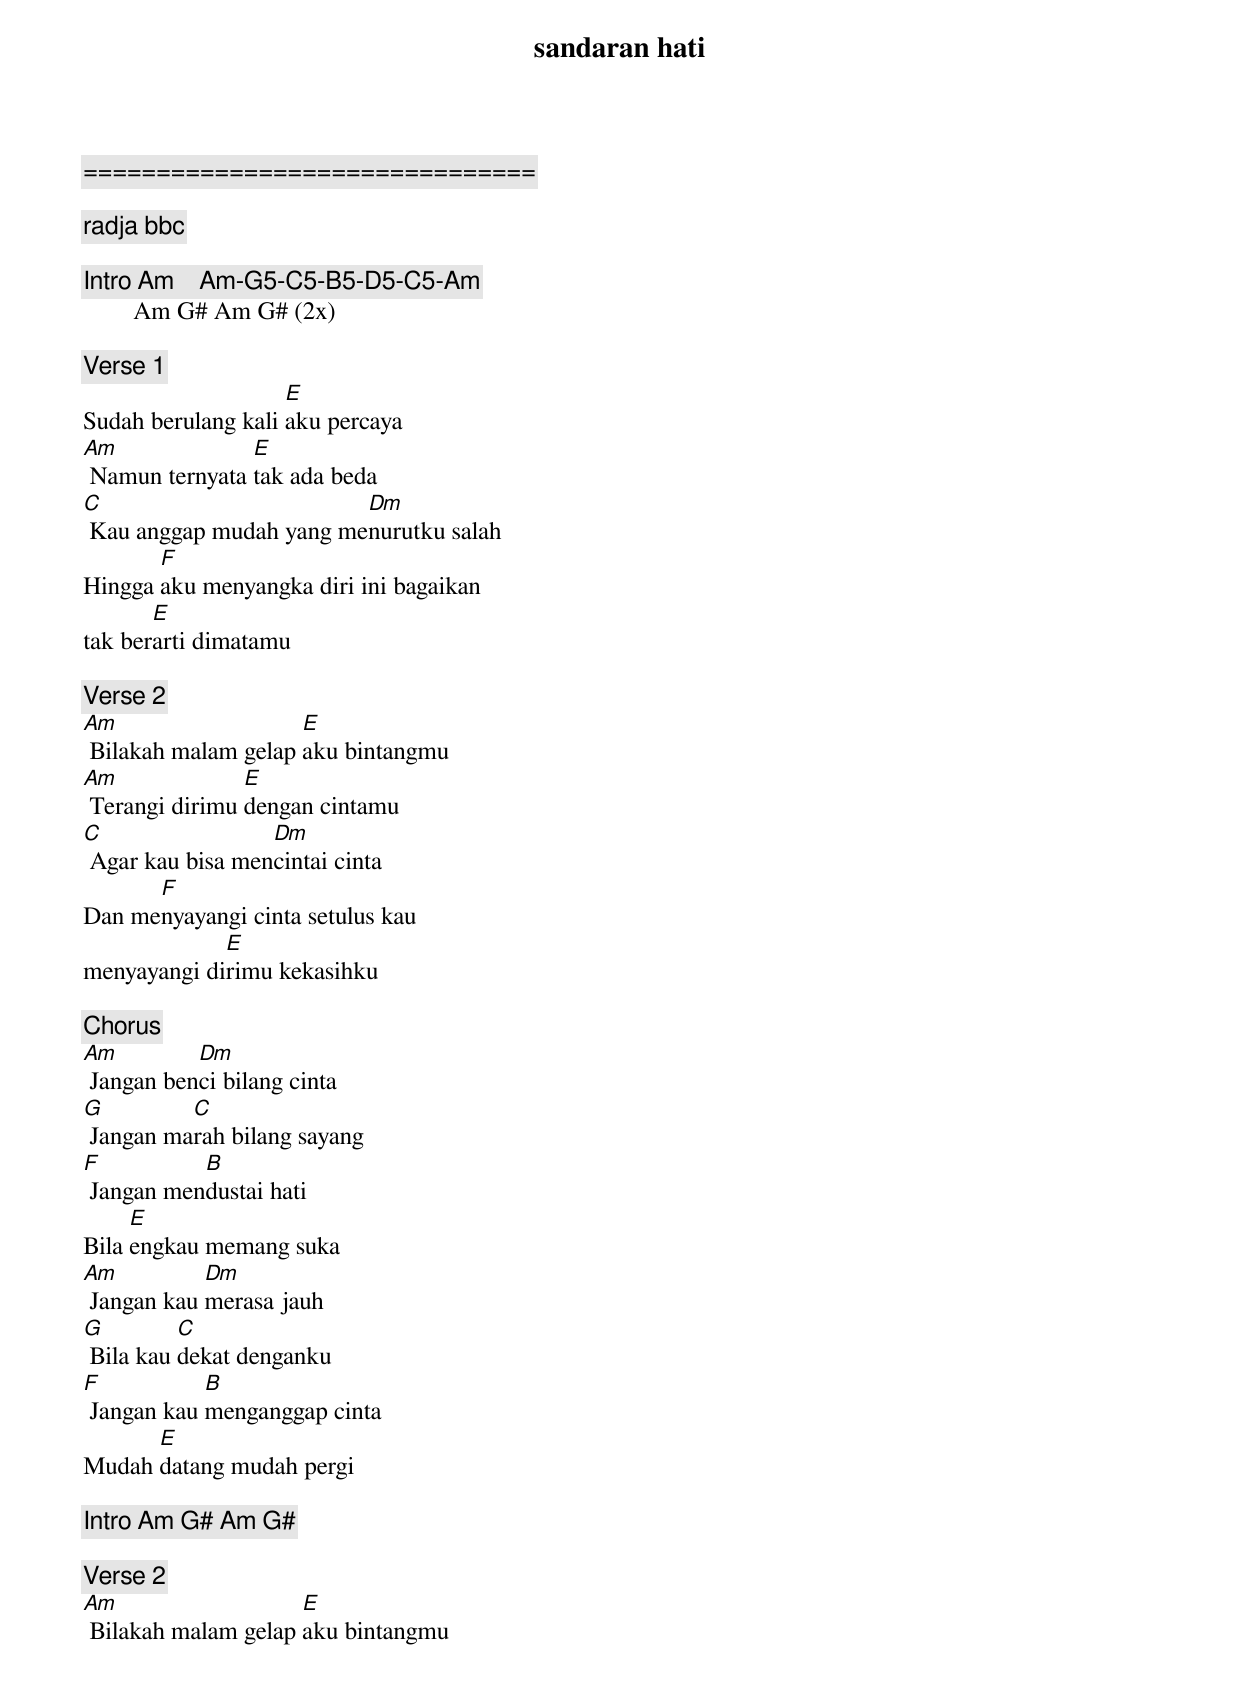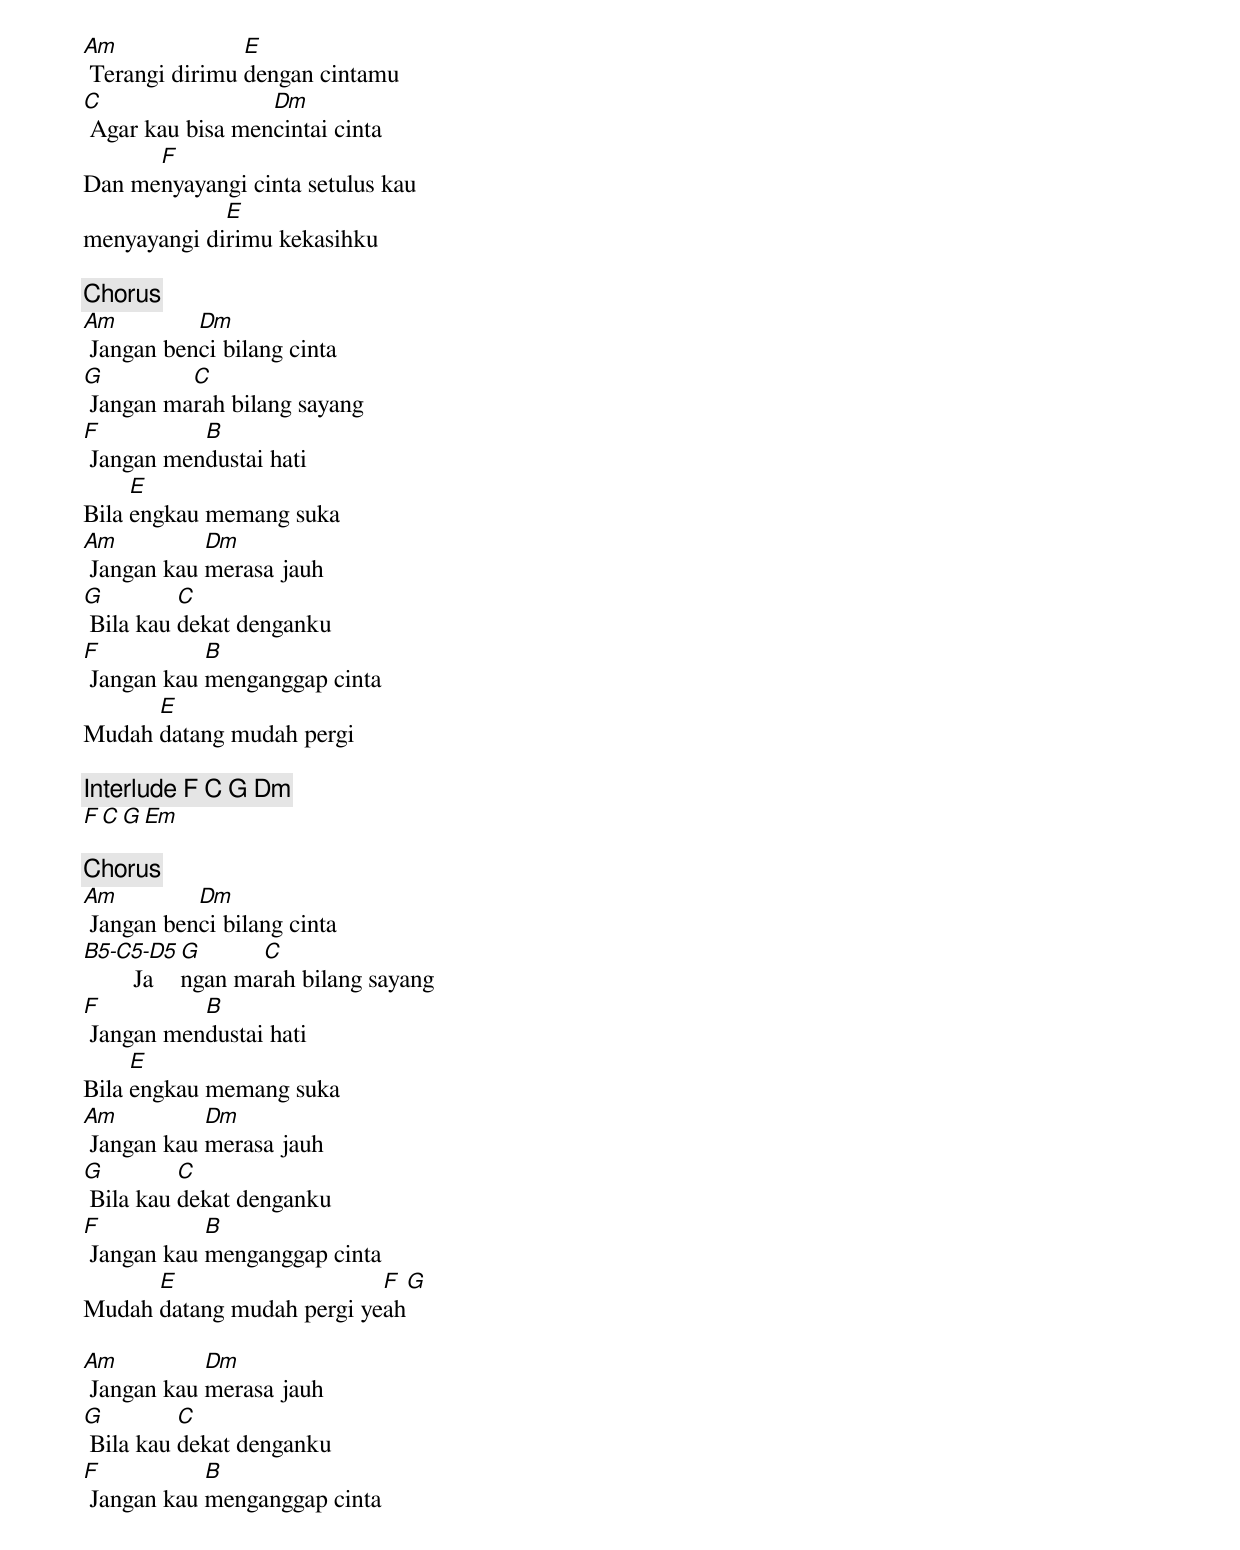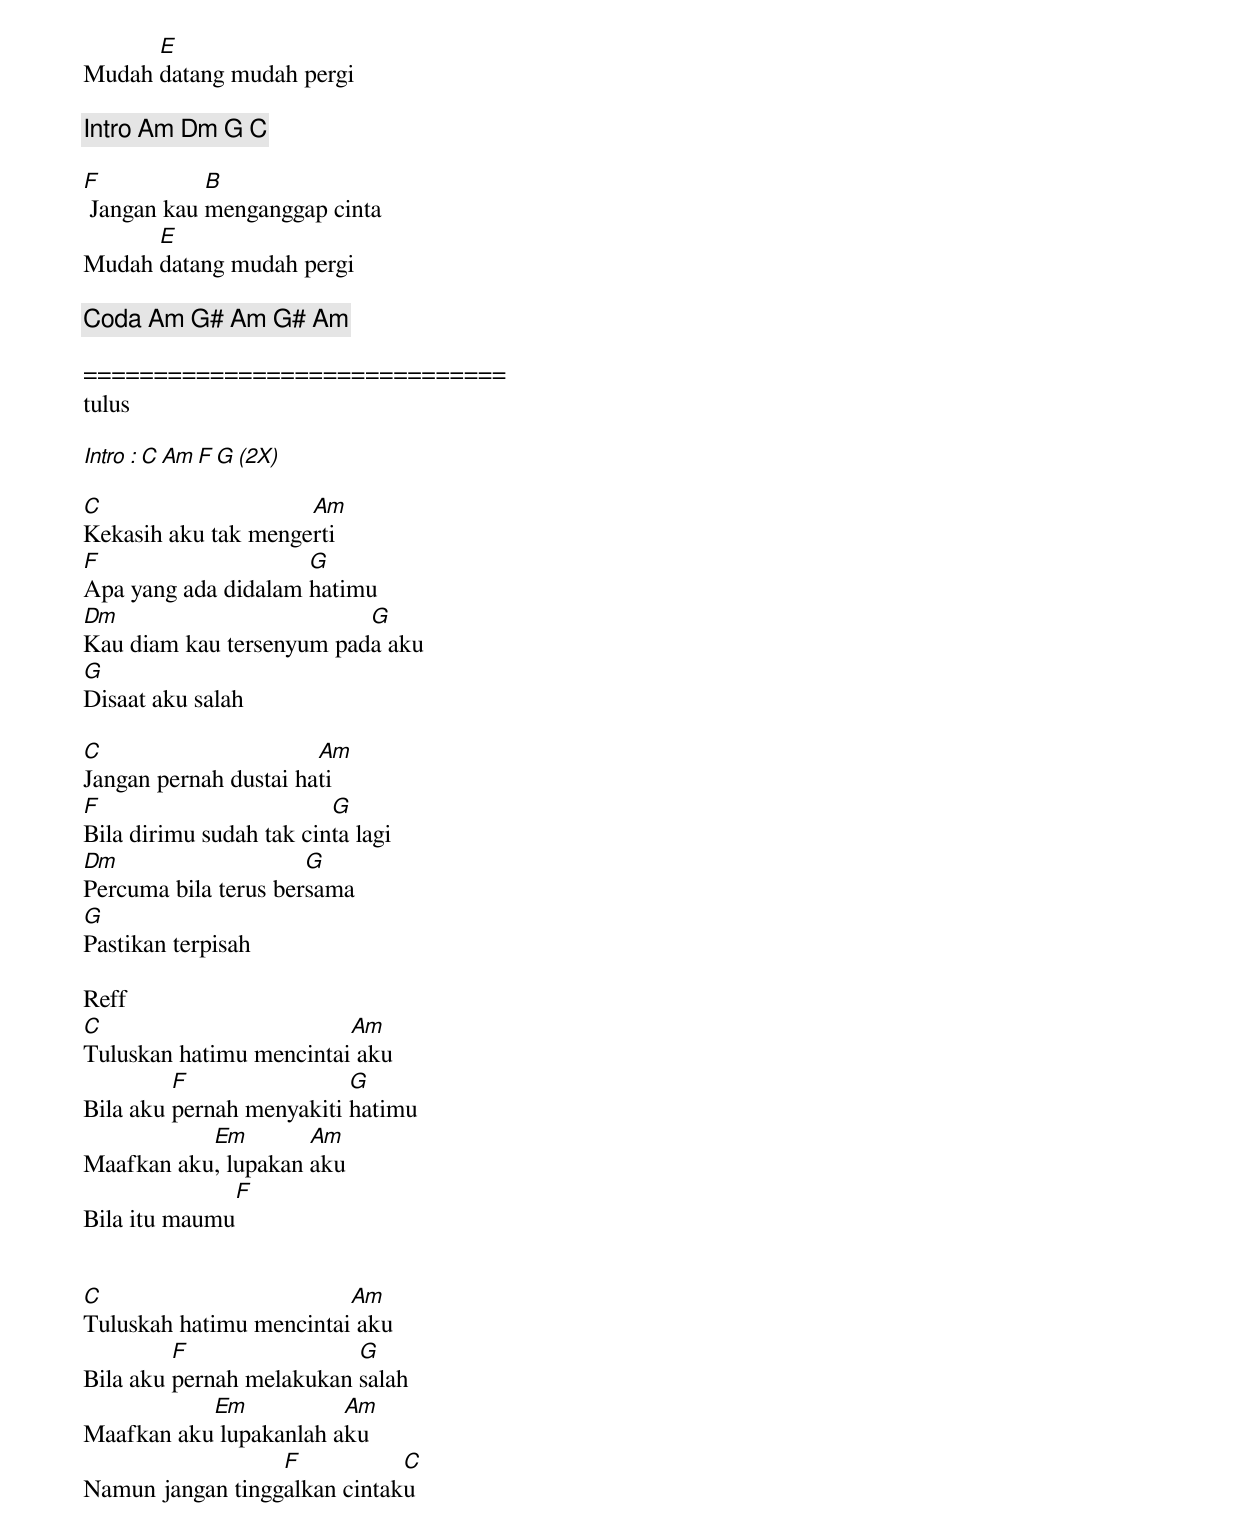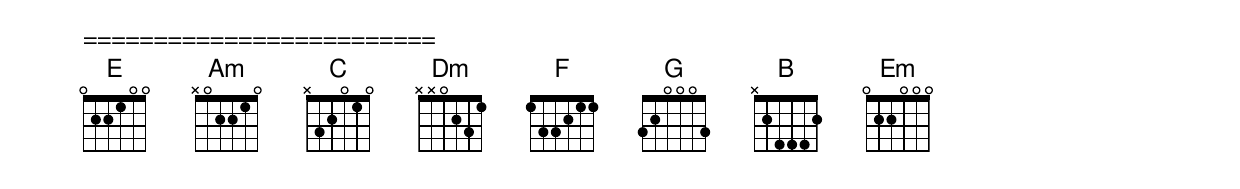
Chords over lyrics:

sandaran hati



===============================

radja bbc

[Intro] Am    Am-G5-C5-B5-D5-C5-Am
        Am G# Am G# (2x)

[Verse 1]
                    E
Sudah berulang kali aku percaya
Am              E
 Namun ternyata tak ada beda
C                        Dm
 Kau anggap mudah yang menurutku salah
       F
Hingga aku menyangka diri ini bagaikan
       E
tak berarti dimatamu

[Verse 2]
Am                   E
 Bilakah malam gelap aku bintangmu
Am              E
 Terangi dirimu dengan cintamu
C                 Dm
 Agar kau bisa mencintai cinta
      F
Dan menyayangi cinta setulus kau
             E
menyayangi dirimu kekasihku

[Chorus]
Am         Dm
 Jangan benci bilang cinta
G         C
 Jangan marah bilang sayang
F          B
 Jangan mendustai hati
     E
Bila engkau memang suka
Am          Dm
 Jangan kau merasa jauh
G         C
 Bila kau dekat denganku
F           B
 Jangan kau menganggap cinta
      E
Mudah datang mudah pergi

[Intro] Am G# Am G#

[Verse 2]
Am                   E
 Bilakah malam gelap aku bintangmu
Am              E
 Terangi dirimu dengan cintamu
C                 Dm
 Agar kau bisa mencintai cinta
      F
Dan menyayangi cinta setulus kau
             E
menyayangi dirimu kekasihku

[Chorus]
Am         Dm
 Jangan benci bilang cinta
G         C
 Jangan marah bilang sayang
F          B
 Jangan mendustai hati
     E
Bila engkau memang suka
Am          Dm
 Jangan kau merasa jauh
G         C
 Bila kau dekat denganku
F           B
 Jangan kau menganggap cinta
      E
Mudah datang mudah pergi

[Interlude] F C G Dm
            F C G Em

[Chorus]
Am         Dm
 Jangan benci bilang cinta
B5-C5-D5  G      C
        Jangan marah bilang sayang
F          B
 Jangan mendustai hati
     E
Bila engkau memang suka
Am          Dm
 Jangan kau merasa jauh
G         C
 Bila kau dekat denganku
F           B
 Jangan kau menganggap cinta
      E                    F  G
Mudah datang mudah pergi yeah

Am          Dm
 Jangan kau merasa jauh
G         C
 Bila kau dekat denganku
F           B
 Jangan kau menganggap cinta
      E
Mudah datang mudah pergi

[Intro] Am Dm G C

F           B
 Jangan kau menganggap cinta
      E
Mudah datang mudah pergi

[Coda] Am G# Am G# Am

==============================
tulus

Intro : C Am F G (2X)

C                    Am
Kekasih aku tak mengerti
F                    G
Apa yang ada didalam hatimu
Dm                        G
Kau diam kau tersenyum pada aku
G
Disaat aku salah

C                      Am
Jangan pernah dustai hati
F                        G
Bila dirimu sudah tak cinta lagi
Dm                    G
Percuma bila terus bersama
G
Pastikan terpisah

Reff
C                        Am
Tuluskan hatimu mencintai aku
         F                G
Bila aku pernah menyakiti hatimu
           Em        Am
Maafkan aku, lupakan aku
              F
Bila itu maumu


C                        Am
Tuluskah hatimu mencintai aku
         F                G
Bila aku pernah melakukan salah
           Em           Am
Maafkan aku lupakanlah aku
                  F           C
Namun jangan tinggalkan cintaku

=========================
